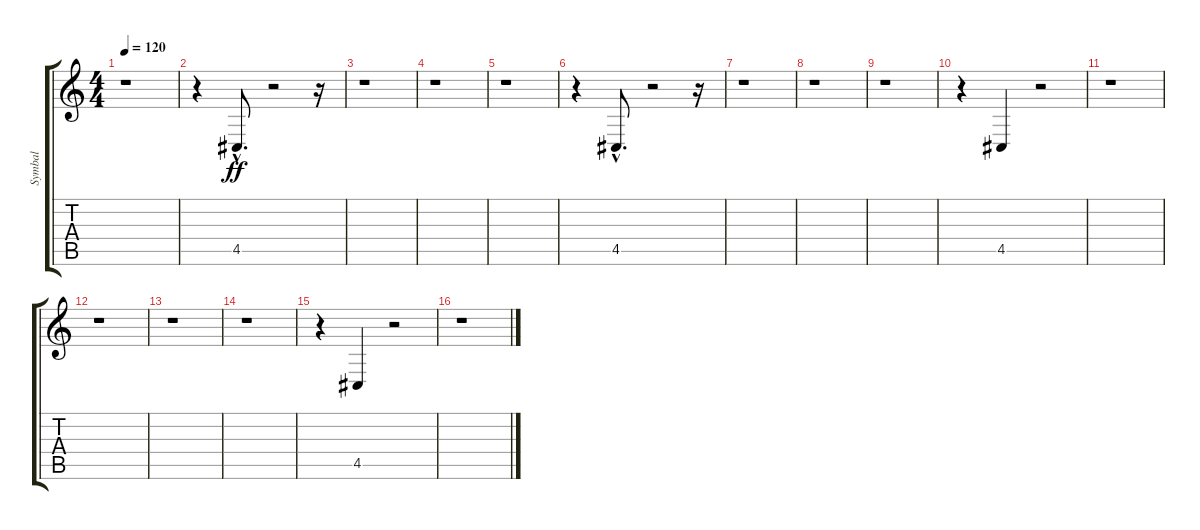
\track ("Symbal" "Symbal") {instrument harpsichord}
\staff {score tabs}
\tuning (E4 B3 G3 D3 A2 E2) {hide}
\ts (4 4)
\tempo 120
\clef g2
\ks c
r.1{dy ff} |
r.4 4.5{hac}.8{d} r.2 r.16 |
r.1 |
r.1 |
r.1 |
r.4 4.5{hac}.8{d} r.2 r.16 |
r.1 |
r.1 |
r.1 |
r.4 4.5.4 r.2 |
r.1 |
r.1 |
r.1 |
r.1 |
r.4 4.5.4 r.2 |
r.1
